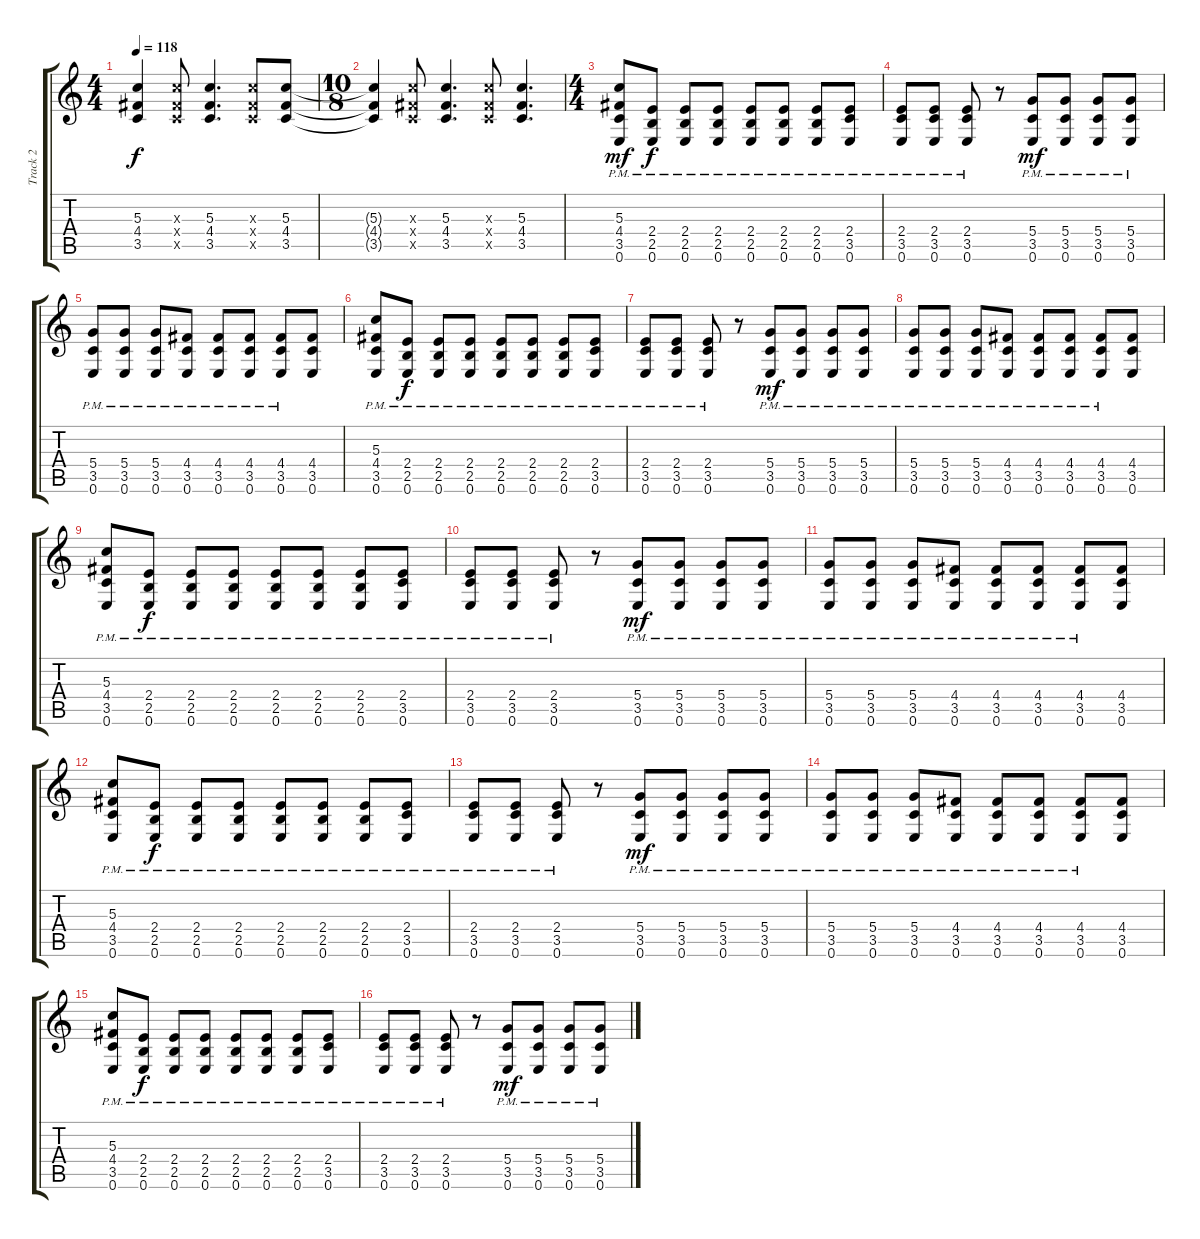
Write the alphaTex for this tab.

\track ("Track 2" "Track 2") {instrument distortionguitar}
\staff {score tabs}
\tuning (E4 B3 G3 D3 A2 E2) {hide}
\ts (4 4)
\tempo 118
\clef g2
\ks c
(5.3{t} 4.4{t} 3.5{t}).4{dy f} (5.3{x} 4.4{x} 3.5{x}).8 (5.3 4.4 3.5).4{d} (5.3{x} 4.4{x} 3.5{x}).8 (5.3 4.4 3.5).8 |
\ts (10 8)
(5.3{t} 4.4{t} 3.5{t}).4 (5.3{x} 4.4{x} 3.5{x}).8 (5.3 4.4 3.5).4{d} (5.3{x} 4.4{x} 3.5{x}).8 (5.3 4.4 3.5).4{d} |
\ts (4 4)
(5.3{pm} 4.4{pm} 3.5{pm} 0.6{pm}).8{dy mf} (2.4{pm} 2.5{pm} 0.6{pm}).8{dy f} (2.4{pm} 2.5{pm} 0.6{pm}).8 (2.4{pm} 2.5{pm} 0.6{pm}).8 (2.4{pm} 2.5{pm} 0.6{pm}).8 (2.4{pm} 2.5{pm} 0.6{pm}).8 (2.4{pm} 2.5{pm} 0.6{pm}).8 (2.4{pm} 3.5{pm} 0.6{pm}).8 |
(2.4{pm} 3.5{pm} 0.6{pm}).8 (2.4{pm} 3.5{pm} 0.6{pm}).8 (2.4{pm} 3.5{pm} 0.6{pm}).8 r.8 (5.4{pm} 3.5{pm} 0.6{pm}).8{dy mf} (5.4{pm} 3.5{pm} 0.6{pm}).8 (5.4{pm} 3.5{pm} 0.6{pm}).8 (5.4{pm} 3.5{pm} 0.6{pm}).8 |
(5.4{pm} 3.5{pm} 0.6{pm}).8 (5.4{pm} 3.5{pm} 0.6{pm}).8 (5.4{pm} 3.5{pm} 0.6{pm}).8 (4.4{pm} 3.5{pm} 0.6{pm}).8 (4.4{pm} 3.5{pm} 0.6{pm}).8 (4.4{pm} 3.5{pm} 0.6{pm}).8 (4.4{pm} 3.5 0.6{pm}).8 (4.4 3.5 0.6).8 |
(5.3{pm} 4.4{pm} 3.5{pm} 0.6{pm}).8 (2.4{pm} 2.5{pm} 0.6{pm}).8{dy f} (2.4{pm} 2.5{pm} 0.6{pm}).8 (2.4{pm} 2.5{pm} 0.6{pm}).8 (2.4{pm} 2.5{pm} 0.6{pm}).8 (2.4{pm} 2.5{pm} 0.6{pm}).8 (2.4{pm} 2.5{pm} 0.6{pm}).8 (2.4{pm} 3.5{pm} 0.6{pm}).8 |
(2.4{pm} 3.5{pm} 0.6{pm}).8 (2.4{pm} 3.5{pm} 0.6{pm}).8 (2.4{pm} 3.5{pm} 0.6{pm}).8 r.8 (5.4{pm} 3.5{pm} 0.6{pm}).8{dy mf} (5.4{pm} 3.5{pm} 0.6{pm}).8 (5.4{pm} 3.5{pm} 0.6{pm}).8 (5.4{pm} 3.5{pm} 0.6{pm}).8 |
(5.4{pm} 3.5{pm} 0.6{pm}).8 (5.4{pm} 3.5{pm} 0.6{pm}).8 (5.4{pm} 3.5{pm} 0.6{pm}).8 (4.4{pm} 3.5{pm} 0.6{pm}).8 (4.4{pm} 3.5{pm} 0.6{pm}).8 (4.4{pm} 3.5{pm} 0.6{pm}).8 (4.4{pm} 3.5 0.6{pm}).8 (4.4 3.5 0.6).8 |
(5.3{pm} 4.4{pm} 3.5{pm} 0.6{pm}).8 (2.4{pm} 2.5{pm} 0.6{pm}).8{dy f} (2.4{pm} 2.5{pm} 0.6{pm}).8 (2.4{pm} 2.5{pm} 0.6{pm}).8 (2.4{pm} 2.5{pm} 0.6{pm}).8 (2.4{pm} 2.5{pm} 0.6{pm}).8 (2.4{pm} 2.5{pm} 0.6{pm}).8 (2.4{pm} 3.5{pm} 0.6{pm}).8 |
(2.4{pm} 3.5{pm} 0.6{pm}).8 (2.4{pm} 3.5{pm} 0.6{pm}).8 (2.4{pm} 3.5{pm} 0.6{pm}).8 r.8 (5.4{pm} 3.5{pm} 0.6{pm}).8{dy mf} (5.4{pm} 3.5{pm} 0.6{pm}).8 (5.4{pm} 3.5{pm} 0.6{pm}).8 (5.4{pm} 3.5{pm} 0.6{pm}).8 |
(5.4{pm} 3.5{pm} 0.6{pm}).8 (5.4{pm} 3.5{pm} 0.6{pm}).8 (5.4{pm} 3.5{pm} 0.6{pm}).8 (4.4{pm} 3.5{pm} 0.6{pm}).8 (4.4{pm} 3.5{pm} 0.6{pm}).8 (4.4{pm} 3.5{pm} 0.6{pm}).8 (4.4{pm} 3.5 0.6{pm}).8 (4.4 3.5 0.6).8 |
(5.3{pm} 4.4{pm} 3.5{pm} 0.6{pm}).8 (2.4{pm} 2.5{pm} 0.6{pm}).8{dy f} (2.4{pm} 2.5{pm} 0.6{pm}).8 (2.4{pm} 2.5{pm} 0.6{pm}).8 (2.4{pm} 2.5{pm} 0.6{pm}).8 (2.4{pm} 2.5{pm} 0.6{pm}).8 (2.4{pm} 2.5{pm} 0.6{pm}).8 (2.4{pm} 3.5{pm} 0.6{pm}).8 |
(2.4{pm} 3.5{pm} 0.6{pm}).8 (2.4{pm} 3.5{pm} 0.6{pm}).8 (2.4{pm} 3.5{pm} 0.6{pm}).8 r.8 (5.4{pm} 3.5{pm} 0.6{pm}).8{dy mf} (5.4{pm} 3.5{pm} 0.6{pm}).8 (5.4{pm} 3.5{pm} 0.6{pm}).8 (5.4{pm} 3.5{pm} 0.6{pm}).8 |
(5.4{pm} 3.5{pm} 0.6{pm}).8 (5.4{pm} 3.5{pm} 0.6{pm}).8 (5.4{pm} 3.5{pm} 0.6{pm}).8 (4.4{pm} 3.5{pm} 0.6{pm}).8 (4.4{pm} 3.5{pm} 0.6{pm}).8 (4.4{pm} 3.5{pm} 0.6{pm}).8 (4.4{pm} 3.5 0.6{pm}).8 (4.4 3.5 0.6).8 |
(5.3{pm} 4.4{pm} 3.5{pm} 0.6{pm}).8 (2.4{pm} 2.5{pm} 0.6{pm}).8{dy f} (2.4{pm} 2.5{pm} 0.6{pm}).8 (2.4{pm} 2.5{pm} 0.6{pm}).8 (2.4{pm} 2.5{pm} 0.6{pm}).8 (2.4{pm} 2.5{pm} 0.6{pm}).8 (2.4{pm} 2.5{pm} 0.6{pm}).8 (2.4{pm} 3.5{pm} 0.6{pm}).8 |
(2.4{pm} 3.5{pm} 0.6{pm}).8 (2.4{pm} 3.5{pm} 0.6{pm}).8 (2.4{pm} 3.5{pm} 0.6{pm}).8 r.8 (5.4{pm} 3.5{pm} 0.6{pm}).8{dy mf} (5.4{pm} 3.5{pm} 0.6{pm}).8 (5.4{pm} 3.5{pm} 0.6{pm}).8 (5.4{pm} 3.5{pm} 0.6{pm}).8
